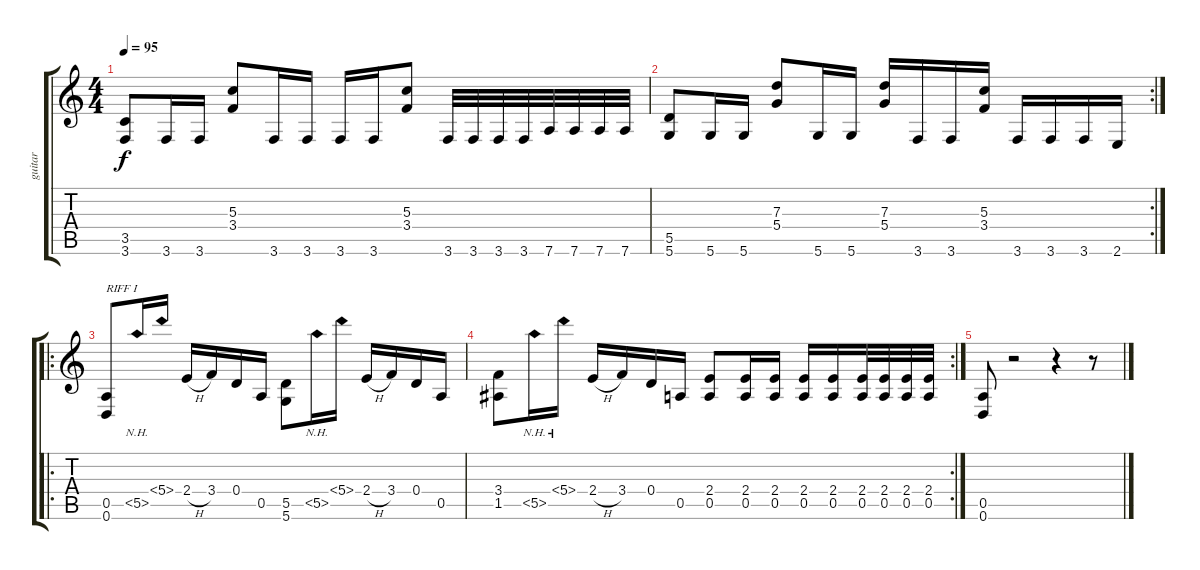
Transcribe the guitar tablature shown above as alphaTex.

\track ("guitar" "guitar") {instrument distortionguitar}
\staff {score tabs}
\tuning (E4 B3 G3 D3 A2 D2) {hide}
\ts (4 4)
\tempo 95
\clef g2
\ks c
(3.5 3.6).8{dy f} 3.6.16 3.6.16 (5.3 3.4).8 3.6.16 3.6.16 3.6.16 3.6.16 (5.3 3.4).8 3.6.32 3.6.32 3.6.32 3.6.32 7.6.32 7.6.32 7.6.32 7.6.32 |
\rc 2
(5.5 5.6).8 5.6.16 5.6.16 (7.3 5.4).8 5.6.16 5.6.16 (7.3 5.4).16 3.6.16 3.6.16 (5.3 3.4).16 3.6.16 3.6.16 3.6.16 2.6.16 |
\ro
(0.5 0.6).8{txt "RIFF I"} 5.5{nh}.16 5.4{nh}.16 2.4{h}.16 3.4.16 0.4.16 0.5.16 (5.5 5.6).8 5.5{nh}.16 5.4{nh}.16 2.4{h}.16 3.4.16 0.4.16 0.5.16 |
\rc 2
(3.4 1.5).8 5.5{nh}.16 5.4{nh}.16 2.4{h}.16 3.4.16 0.4.16 0.5.16 (2.4 0.5).8 (2.4 0.5).16 (2.4 0.5).16 (2.4 0.5).16 (2.4 0.5).16 (2.4 0.5).32 (2.4 0.5).32 (2.4 0.5).32 (2.4 0.5).32 |
(0.5 0.6).8 r.2 r.4 r.8
